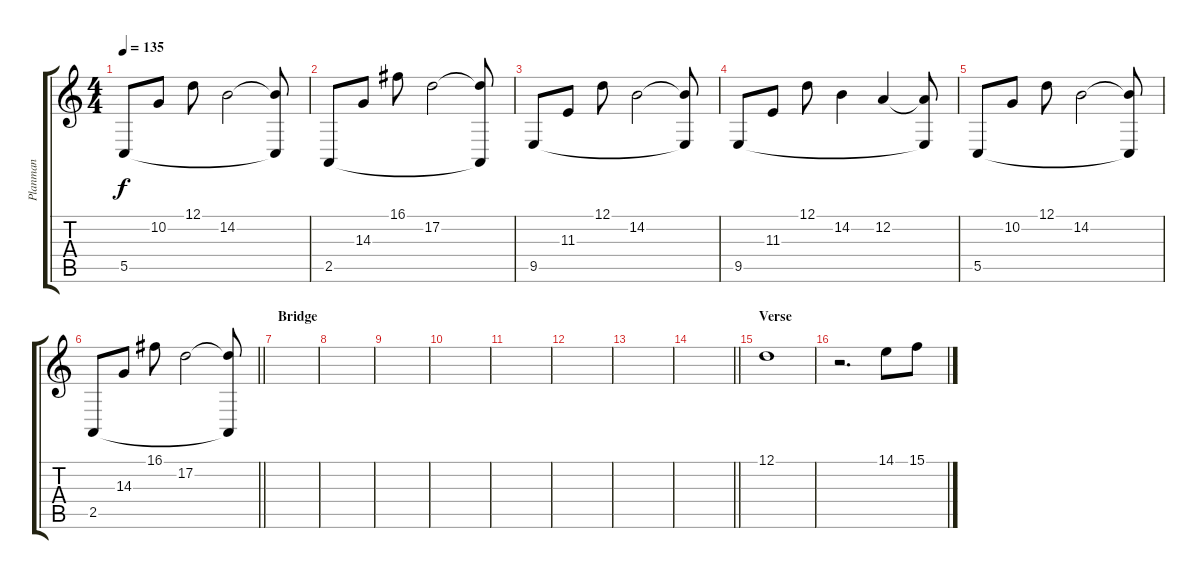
\track ("Planman" "Planman") {instrument electricgrandpiano}
\staff {score tabs}
\tuning (D4 A3 F3 C3 G2 D2) {hide}
\ts (4 4)
\tempo 135
\clef g2
\ks c
5.5.8{dy f} 10.2.8 12.1.8 14.2.2 (14.2{t} 5.5{t}).8 |
2.5.8 14.3.8 16.1.8 17.2.2 (17.2{t} 2.5{t}).8 |
9.5.8 11.3.8 12.1.8 14.2.2 (14.2{t} 9.5{t}).8 |
9.5.8 11.3.8 12.1.8 14.2.4 12.2.4 (12.2{t} 9.5{t}).8 |
5.5.8 10.2.8 12.1.8 14.2.2 (14.2{t} 5.5{t}).8 |
\barLineRight lightlight
2.5.8 14.3.8 16.1.8 17.2.2 (17.2{t} 2.5{t}).8 |
\section ("" "Bridge")
|
|
|
|
|
|
|
\barLineRight lightlight
|
\section ("" "Verse")
12.1.1{volume 16} |
r.2{d} 14.1.8 15.1.8
